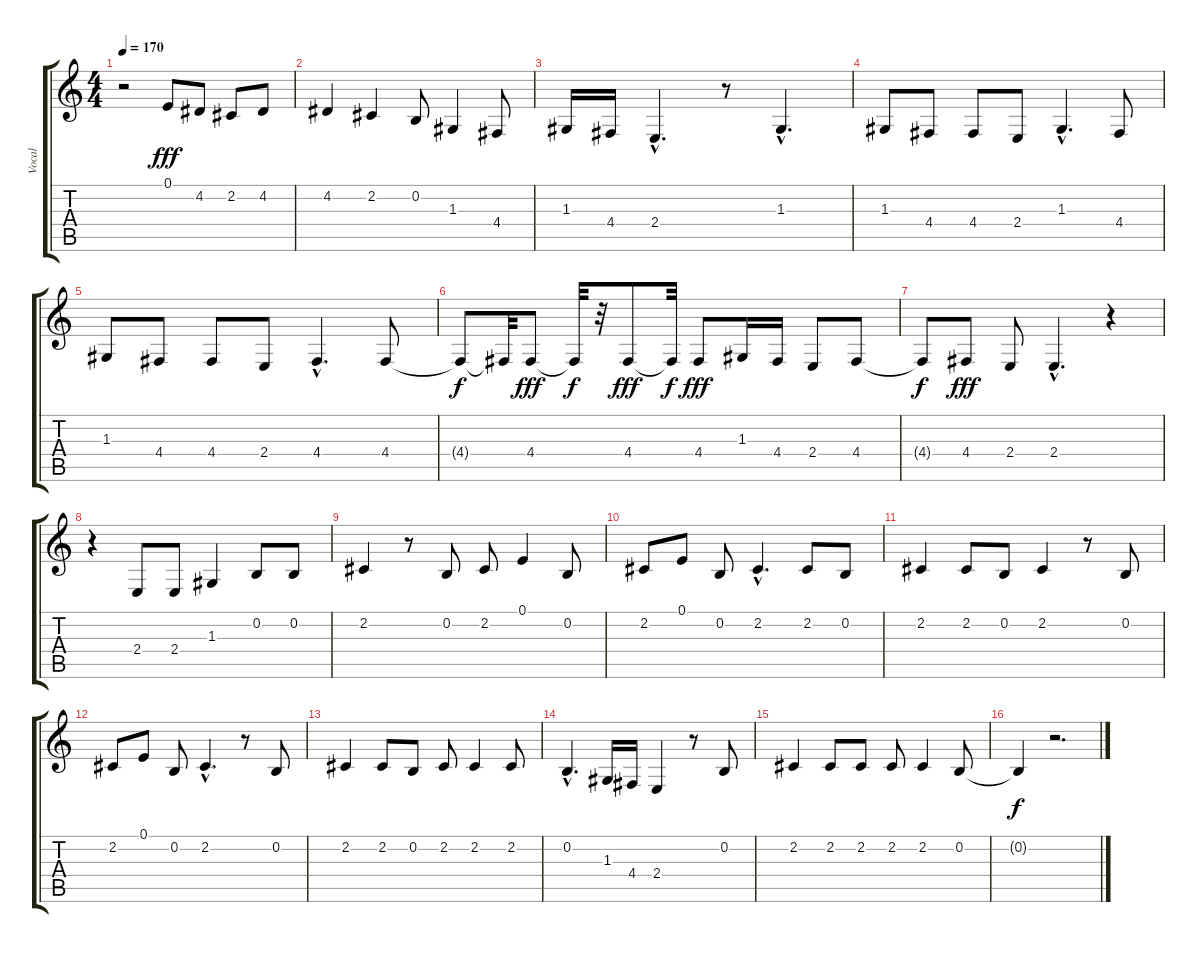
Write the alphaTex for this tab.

\track ("Vocal" "Vocal") {instrument clarinet}
\staff {score tabs}
\tuning (E4 B3 G3 D3 A2 E2) {hide}
\ts (4 4)
\tempo 170
\clef g2
\ks c
r.2{dy fff} 0.1.8 4.2.8 2.2.8 4.2.8 |
4.2.4 2.2.4 0.2.8 1.3.4 4.4.8 |
1.3.16 4.4.16 2.4{hac}.4{d} r.8 1.3{hac}.4{d} |
1.3.8 4.4.8 4.4.8 2.4.8 1.3{hac}.4{d} 4.4.8 |
1.3.8 4.4.8 4.4.8 2.4.8 4.4{hac}.4{d} 4.4.8 |
4.4{t}.8{dy f} 4.4{t}.32 4.4.8{dy fff} 4.4{t}.32{dy f} r.32 4.4.8{dy fff} 4.4{t}.32{dy f} 4.4.8{dy fff} 1.3.16 4.4.16 2.4.8 4.4.8 |
4.4{t}.8{dy f} 4.4.8{dy fff} 2.4.8 2.4{hac}.4{d} r.4 |
r.4 2.4.8 2.4.8 1.3.4 0.2.8 0.2.8 |
2.2.4 r.8 0.2.8 2.2.8 0.1.4 0.2.8 |
2.2.8 0.1.8 0.2.8 2.2{hac}.4{d} 2.2.8 0.2.8 |
2.2.4 2.2.8 0.2.8 2.2.4 r.8 0.2.8 |
2.2.8 0.1.8 0.2.8 2.2{hac}.4{d} r.8 0.2.8 |
2.2.4 2.2.8 0.2.8 2.2.8 2.2.4 2.2.8 |
0.2{hac}.4{d} 1.3.16 4.4.16 2.4.4 r.8 0.2.8 |
2.2.4 2.2.8 2.2.8 2.2.8 2.2.4 0.2.8 |
0.2{t}.4{dy f} r.2{d}
